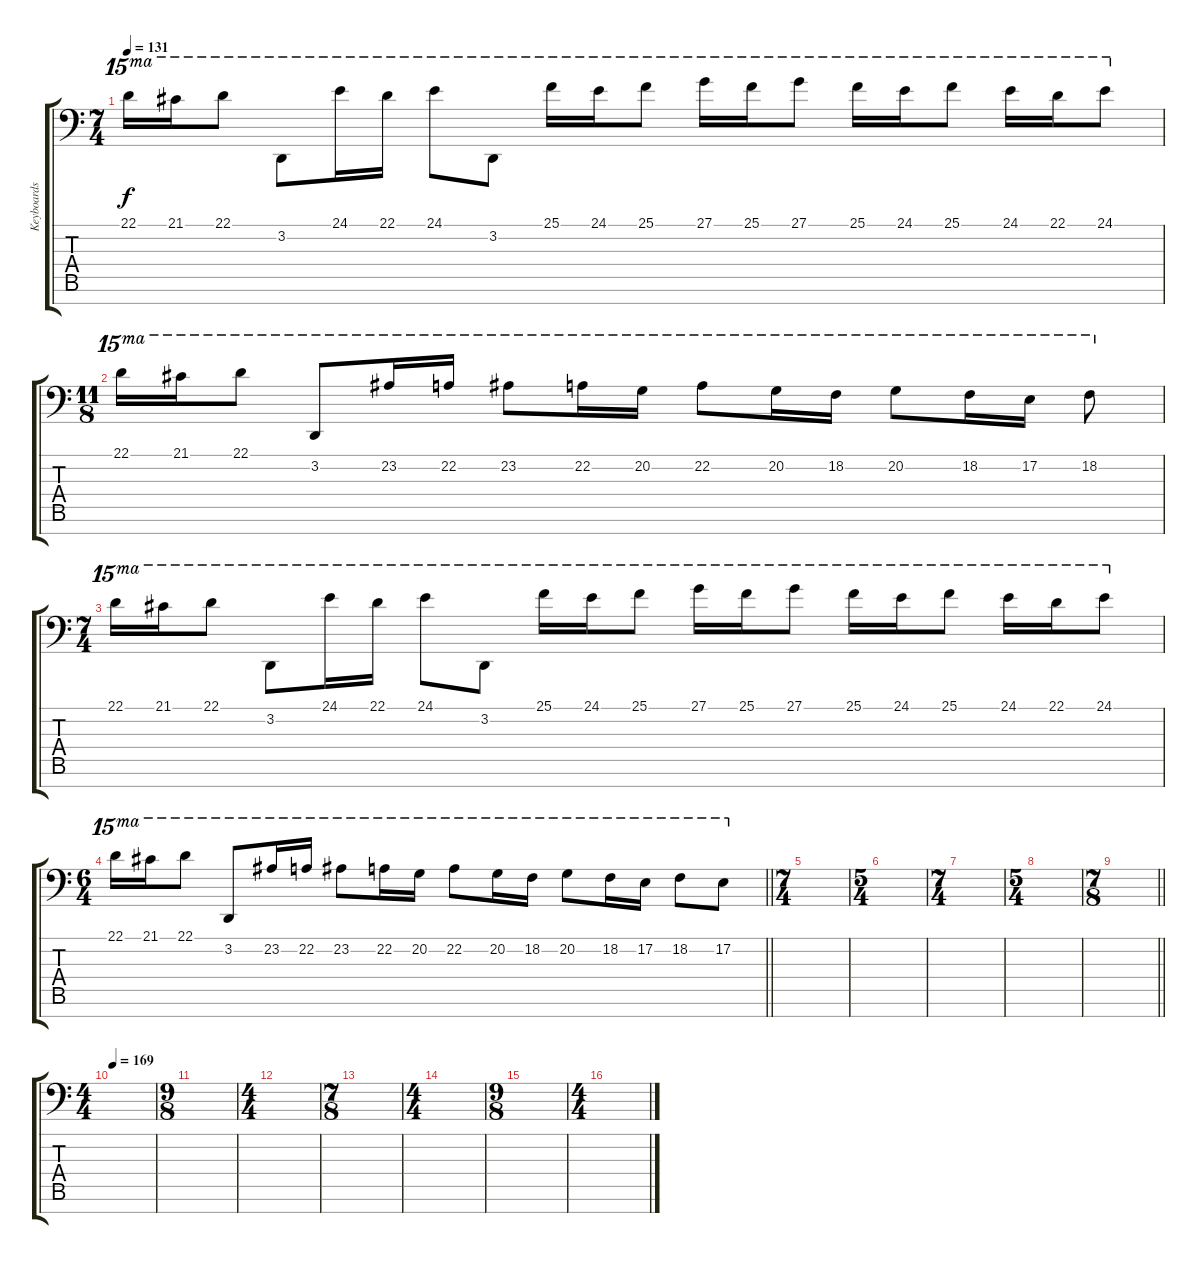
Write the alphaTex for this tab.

\track ("Keyboards 1" "Keyboards ") {instrument rockorgan}
\staff {score tabs}
\tuning (E4 B3 G3 D3 A2 E2 A1) {hide}
\ts (7 4)
\tempo 131
\clef f4
\ks c
22.1.16{ot 15ma dy f instrument pad1newage} 21.1.16{ot 15ma} 22.1.8{ot 15ma} 3.2.8{ot 15ma} 24.1.16{ot 15ma} 22.1.16{ot 15ma} 24.1.8{ot 15ma} 3.2.8{ot 15ma} 25.1.16{ot 15ma} 24.1.16{ot 15ma} 25.1.8{ot 15ma} 27.1.16{ot 15ma} 25.1.16{ot 15ma} 27.1.8{ot 15ma} 25.1.16{ot 15ma} 24.1.16{ot 15ma} 25.1.8{ot 15ma} 24.1.16{ot 15ma} 22.1.16{ot 15ma} 24.1.8{ot 15ma} |
\ts (11 8)
22.1.16{ot 15ma} 21.1.16{ot 15ma} 22.1.8{ot 15ma} 3.2.8{ot 15ma} 23.2.16{ot 15ma} 22.2.16{ot 15ma} 23.2.8{ot 15ma} 22.2.16{ot 15ma} 20.2.16{ot 15ma} 22.2.8{ot 15ma} 20.2.16{ot 15ma} 18.2.16{ot 15ma} 20.2.8{ot 15ma} 18.2.16{ot 15ma} 17.2.16{ot 15ma} 18.2.8{ot 15ma} |
\ts (7 4)
22.1.16{ot 15ma} 21.1.16{ot 15ma} 22.1.8{ot 15ma} 3.2.8{ot 15ma} 24.1.16{ot 15ma} 22.1.16{ot 15ma} 24.1.8{ot 15ma} 3.2.8{ot 15ma} 25.1.16{ot 15ma} 24.1.16{ot 15ma} 25.1.8{ot 15ma} 27.1.16{ot 15ma} 25.1.16{ot 15ma} 27.1.8{ot 15ma} 25.1.16{ot 15ma} 24.1.16{ot 15ma} 25.1.8{ot 15ma} 24.1.16{ot 15ma} 22.1.16{ot 15ma} 24.1.8{ot 15ma} |
\ts (6 4)
\barLineRight lightlight
22.1.16{ot 15ma} 21.1.16{ot 15ma} 22.1.8{ot 15ma} 3.2.8{ot 15ma} 23.2.16{ot 15ma} 22.2.16{ot 15ma} 23.2.8{ot 15ma} 22.2.16{ot 15ma} 20.2.16{ot 15ma} 22.2.8{ot 15ma} 20.2.16{ot 15ma} 18.2.16{ot 15ma} 20.2.8{ot 15ma} 18.2.16{ot 15ma} 17.2.16{ot 15ma} 18.2.8{ot 15ma} 17.2.8{ot 15ma} |
\ts (7 4)
|
\ts (5 4)
|
\ts (7 4)
|
\ts (5 4)
|
\ts (7 8)
\barLineRight lightlight
|
\ts (4 4)
\tempo 169
|
\ts (9 8)
|
\ts (4 4)
|
\ts (7 8)
|
\ts (4 4)
|
\ts (9 8)
|
\ts (4 4)
